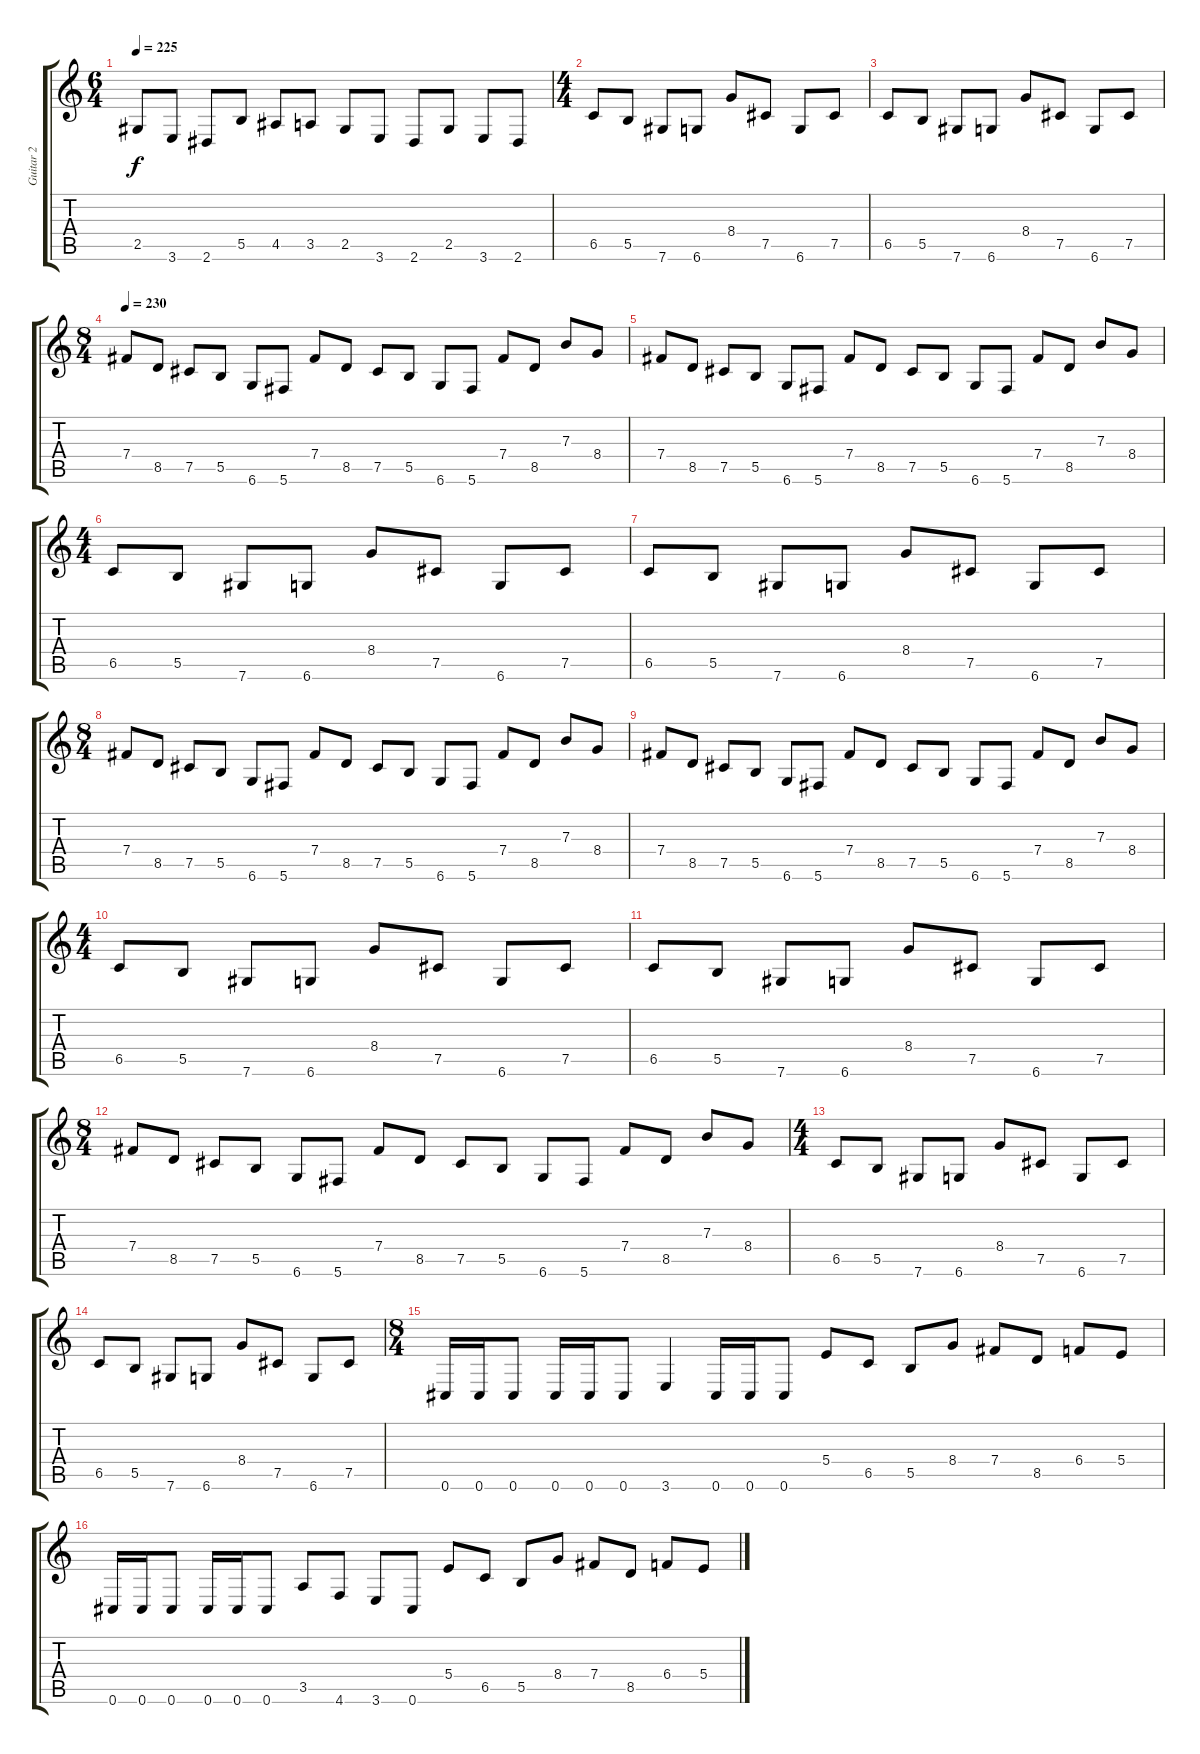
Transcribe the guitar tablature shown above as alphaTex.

\track ("Guitar 2" "Guitar 2") {instrument overdrivenguitar}
\staff {score tabs}
\tuning (Db4 Ab3 E3 B2 Gb2 Db2) {hide}
\ts (6 4)
\tempo 225
\clef g2
\ks c
2.5.8{dy f} 3.6.8 2.6.8 5.5.8 4.5.8 3.5.8 2.5.8 3.6.8 2.6.8 2.5.8 3.6.8 2.6.8 |
\ts (4 4)
6.5.8 5.5.8 7.6.8 6.6.8 8.4.8 7.5.8 6.6.8 7.5.8 |
6.5.8 5.5.8 7.6.8 6.6.8 8.4.8 7.5.8 6.6.8 7.5.8 |
\ts (8 4)
\tempo 230
7.4.8 8.5.8 7.5.8 5.5.8 6.6.8 5.6.8 7.4.8 8.5.8 7.5.8 5.5.8 6.6.8 5.6.8 7.4.8 8.5.8 7.3.8 8.4.8 |
7.4.8 8.5.8 7.5.8 5.5.8 6.6.8 5.6.8 7.4.8 8.5.8 7.5.8 5.5.8 6.6.8 5.6.8 7.4.8 8.5.8 7.3.8 8.4.8 |
\ts (4 4)
6.5.8 5.5.8 7.6.8 6.6.8 8.4.8 7.5.8 6.6.8 7.5.8 |
6.5.8 5.5.8 7.6.8 6.6.8 8.4.8 7.5.8 6.6.8 7.5.8 |
\ts (8 4)
7.4.8 8.5.8 7.5.8 5.5.8 6.6.8 5.6.8 7.4.8 8.5.8 7.5.8 5.5.8 6.6.8 5.6.8 7.4.8 8.5.8 7.3.8 8.4.8 |
7.4.8 8.5.8 7.5.8 5.5.8 6.6.8 5.6.8 7.4.8 8.5.8 7.5.8 5.5.8 6.6.8 5.6.8 7.4.8 8.5.8 7.3.8 8.4.8 |
\ts (4 4)
6.5.8 5.5.8 7.6.8 6.6.8 8.4.8 7.5.8 6.6.8 7.5.8 |
6.5.8 5.5.8 7.6.8 6.6.8 8.4.8 7.5.8 6.6.8 7.5.8 |
\ts (8 4)
7.4.8 8.5.8 7.5.8 5.5.8 6.6.8 5.6.8 7.4.8 8.5.8 7.5.8 5.5.8 6.6.8 5.6.8 7.4.8 8.5.8 7.3.8 8.4.8 |
\ts (4 4)
6.5.8 5.5.8 7.6.8 6.6.8 8.4.8 7.5.8 6.6.8 7.5.8 |
6.5.8 5.5.8 7.6.8 6.6.8 8.4.8 7.5.8 6.6.8 7.5.8 |
\ts (8 4)
0.6.16 0.6.16 0.6.8 0.6.16 0.6.16 0.6.8 3.6.4 0.6.16 0.6.16 0.6.8 5.4.8 6.5.8 5.5.8 8.4.8 7.4.8 8.5.8 6.4.8 5.4.8 |
0.6.16 0.6.16 0.6.8 0.6.16 0.6.16 0.6.8 3.5.8 4.6.8 3.6.8 0.6.8 5.4.8 6.5.8 5.5.8 8.4.8 7.4.8 8.5.8 6.4.8 5.4.8
